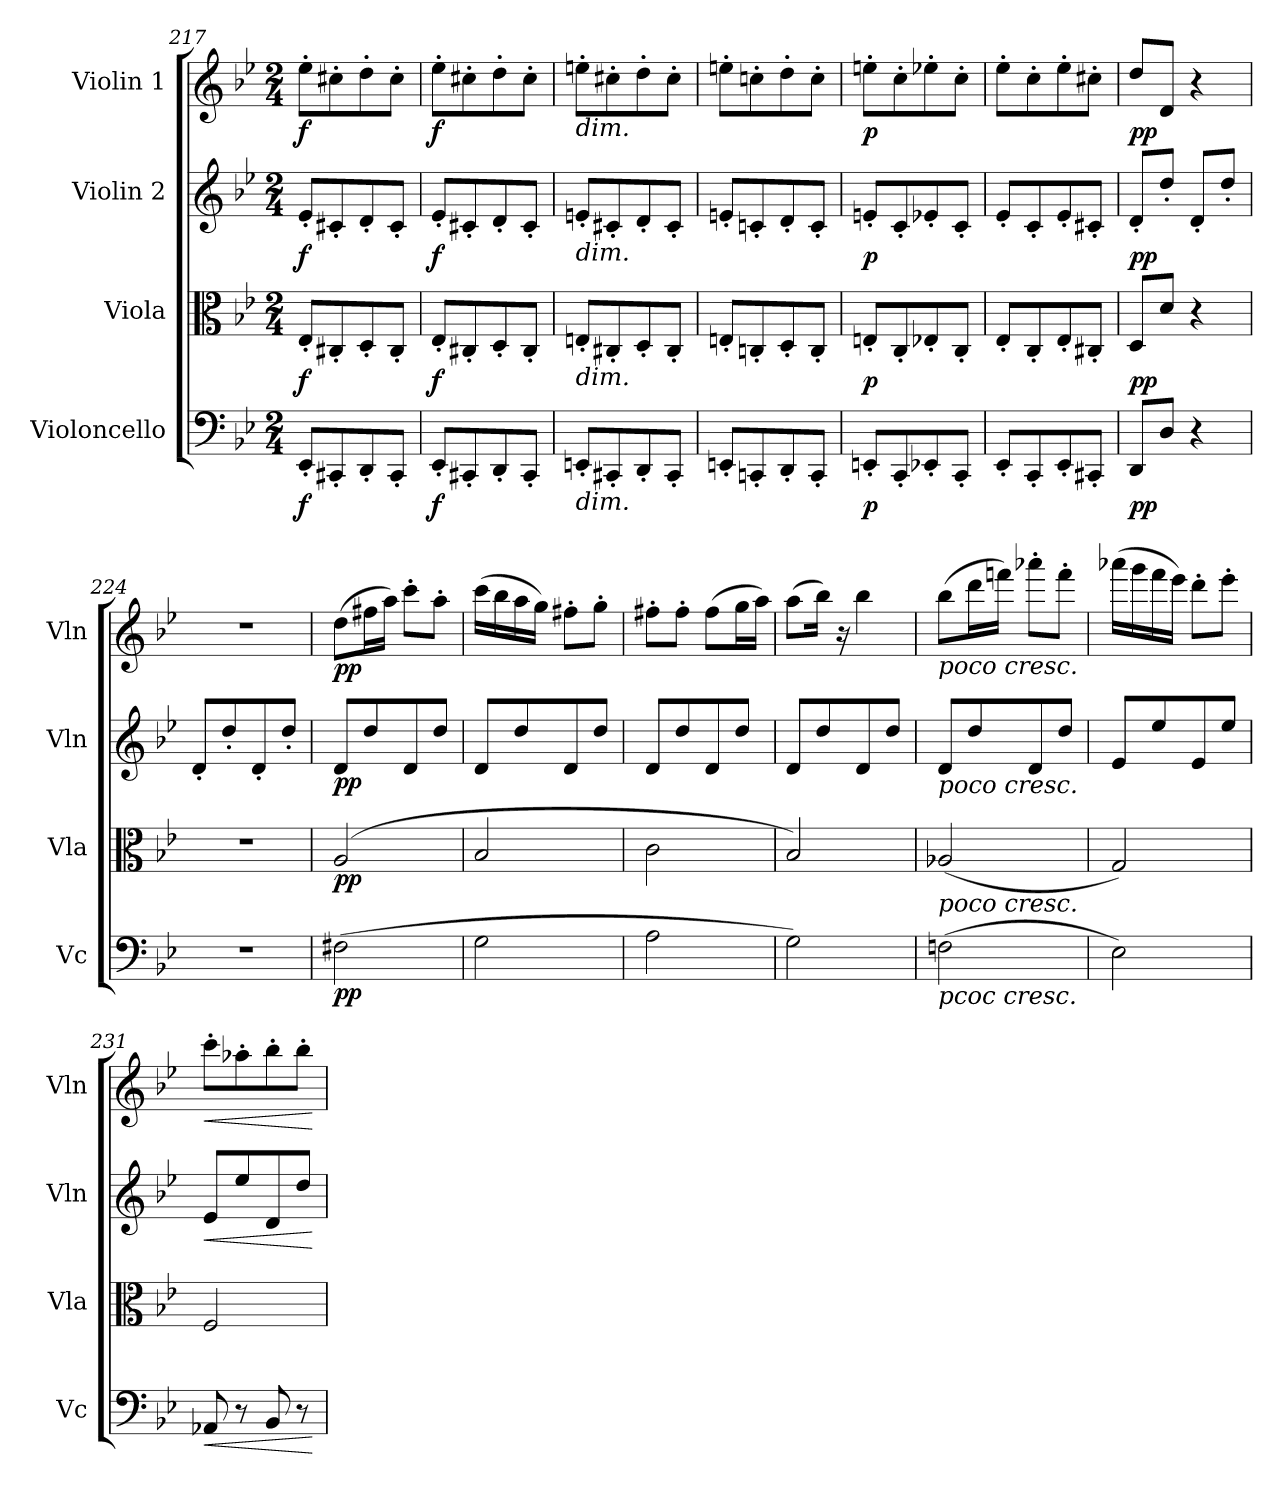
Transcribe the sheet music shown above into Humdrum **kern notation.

**kern	**dynam	**kern	**dynam	**kern	**dynam	**kern	**dynam
*part4	*part4	*part3	*part3	*part2	*part2	*part1	*part1
*staff4	*staff4	*staff3	*staff3	*staff2	*staff2	*staff1	*staff1
*I"Violoncello	*	*I"Viola	*	*I"Violin 2	*	*I"Violin 1	*
*I'Vc	*	*I'Vla	*	*I'Vln	*	*I'Vln	*
*clefF4	*	*clefC3	*	*clefG2	*	*clefG2	*
*k[b-e-]	*	*k[b-e-]	*	*k[b-e-]	*	*k[b-e-]	*
*M2/4	*	*M2/4	*	*M2/4	*	*M2/4	*
=217	=217	=217	=217	=217	=217	=217	=217
!	!LO:DY:b	!	!LO:DY:b	!	!LO:DY:b	!	!LO:DY:b
8EE-'/L	f	8E-'/L	f	8e-'/L	f	8ee-'\L	f
8CC#X'/	.	8C#X'/	.	8c#X'/	.	8cc#X'\	.
8DD'/	.	8D'/	.	8d'/	.	8dd'\	.
8CC#'/J	.	8C#'/J	.	8c#'/J	.	8cc#'\J	.
=218	=218	=218	=218	=218	=218	=218	=218
!	!LO:DY:b	!	!LO:DY:b	!	!LO:DY:b	!	!LO:DY:b
8EE-'/L	f	8E-'/L	f	8e-'/L	f	8ee-'\L	f
8CC#X'/	.	8C#X'/	.	8c#X'/	.	8cc#X'\	.
8DD'/	.	8D'/	.	8d'/	.	8dd'\	.
8CC#'/J	.	8C#'/J	.	8c#'/J	.	8cc#'\J	.
!!LO:LB:g=z
=219	=219	=219	=219	=219	=219	=219	=219
!	!	!	!	!	!	!LO:TX:b:i:t=dim.	!
!	!	!	!	!LO:TX:b:i:t=dim.	!	!	!
!	!	!LO:TX:b:i:t=dim.	!	!	!	!	!
!LO:TX:b:i:t=dim.	!	!	!	!	!	!	!
8EEn'/L	.	8En'/L	.	8en'/L	.	8een'\L	.
8CC#X'/	.	8C#X'/	.	8c#X'/	.	8cc#X'\	.
8DD'/	.	8D'/	.	8d'/	.	8dd'\	.
8CC#'/J	.	8C#'/J	.	8c#'/J	.	8cc#'\J	.
=220	=220	=220	=220	=220	=220	=220	=220
8EEn'/L	.	8En'/L	.	8en'/L	.	8een'\L	.
8CCn'/	.	8Cn'/	.	8cn'/	.	8ccn'\	.
8DD'/	.	8D'/	.	8d'/	.	8dd'\	.
8CC'/J	.	8C'/J	.	8c'/J	.	8cc'\J	.
=221	=221	=221	=221	=221	=221	=221	=221
!	!LO:DY:b	!	!LO:DY:b	!	!LO:DY:b	!	!LO:DY:b
8EEn'/L	p	8En'/L	p	8en'/L	p	8een'\L	p
8CC'/	.	8C'/	.	8c'/	.	8cc'\	.
8EE-X'/	.	8E-X'/	.	8e-X'/	.	8ee-X'\	.
8CC'/J	.	8C'/J	.	8c'/J	.	8cc'\J	.
=222	=222	=222	=222	=222	=222	=222	=222
!	!LO:DY:b	!	!	!	!	!	!
!	!LO:DY:n=1:b	!	!LO:DY:b	!	!	!	!
!	!	!	!LO:DY:n=1:b	!	!LO:DY:b	!	!
!	!	!	!	!	!LO:DY:n=1:b	!	!LO:DY:b
!	!	!	!	!	!	!	!LO:DY:n=1:b
8EE-'/L	other-dynamics p	8E-'/L	other-dynamics p	8e-'/L	other-dynamics p	8ee-'\L	other-dynamics p
8CC'/	.	8C'/	.	8c'/	.	8cc'\	.
8EE-'/	.	8E-'/	.	8e-'/	.	8ee-'\	.
8CC#X'/J	.	8C#X'/J	.	8c#X'/J	.	8cc#X'\J	.
=223	=223	=223	=223	=223	=223	=223	=223
!	!LO:DY:b	!	!LO:DY:b	!	!LO:DY:b	!	!LO:DY:b
8DD/L	pp	8D/L	pp	8d'/L	pp	8dd/L	pp
8D/J	.	8d/J	.	8dd'/J	.	8d/J	.
4r	.	4r	.	8d'/L	.	4r	.
.	.	.	.	8dd'/J	.	.	.
=224	=224	=224	=224	=224	=224	=224	=224
2r	.	2r	.	8d'/L	.	2r	.
.	.	.	.	8dd'/	.	.	.
.	.	.	.	8d'/	.	.	.
.	.	.	.	8dd'/J	.	.	.
=225	=225	=225	=225	=225	=225	=225	=225
!	!LO:DY:b	!	!LO:DY:b	!	!LO:DY:b	!	!LO:DY:b
(2F#X\	pp	(2A/	pp	8d/L	pp	(8dd\L	pp
.	.	.	.	8dd/	.	16ff#X\L	.
.	.	.	.	.	.	16aa\JJ)	.
.	.	.	.	8d/	.	8ccc'\L	.
.	.	.	.	8dd/J	.	8aa'\J	.
=226	=226	=226	=226	=226	=226	=226	=226
2G\	.	2B-/	.	8d/L	.	(16ccc\LL	.
.	.	.	.	.	.	16bb-\	.
.	.	.	.	8dd/	.	16aa\	.
.	.	.	.	.	.	16gg\JJ)	.
.	.	.	.	8d/	.	8ff#X'\L	.
.	.	.	.	8dd/J	.	8gg'\J	.
!!LO:PB:g=z
=227	=227	=227	=227	=227	=227	=227	=227
2A\	.	2c\	.	8d/L	.	8ff#X'\L	.
.	.	.	.	8dd/	.	8ff#'\J	.
.	.	.	.	8d/	.	(8ff#\L	.
.	.	.	.	8dd/J	.	16gg\L	.
.	.	.	.	.	.	16aa\JJ)	.
!!LO:LB:g=z
=228	=228	=228	=228	=228	=228	=228	=228
2G\)	.	2B-/)	.	8d/L	.	(8aa\L	.
.	.	.	.	8dd/	.	16bb-\Jk)	.
.	.	.	.	.	.	16r	.
.	.	.	.	8d/	.	4bb-\	.
.	.	.	.	8dd/J	.	.	.
=229	=229	=229	=229	=229	=229	=229	=229
!	!	!	!	!	!	!LO:TX:b:i:t=poco cresc.	!
!	!	!	!	!LO:TX:b:i:t=poco cresc.	!	!	!
!	!	!LO:TX:b:i:t=poco cresc.	!	!	!	!	!
!LO:TX:b:i:t=pcoc cresc.	!	!	!	!	!	!	!
(2Fn\	.	(2A-X/	.	8d/L	.	(8bb-\L	.
.	.	.	.	8dd/	.	16ddd\L	.
.	.	.	.	.	.	16fffn\JJ)	.
.	.	.	.	8d/	.	8aaa-X'\L	.
.	.	.	.	8dd/J	.	8fff'\J	.
=230	=230	=230	=230	=230	=230	=230	=230
2E-\)	.	2G/)	.	8e-/L	.	(16aaa-X\LL	.
.	.	.	.	.	.	16ggg\	.
.	.	.	.	8ee-/	.	16fff\	.
.	.	.	.	.	.	16eee-\JJ)	.
.	.	.	.	8e-/	.	8ddd'\L	.
.	.	.	.	8ee-/J	.	8eee-'\J	.
=231	=231	=231	=231	=231	=231	=231	=231
!	!LO:HP:b	!	!	!	!LO:HP:b	!	!LO:HP:b
*	*	*^	*	*	*	*	*
8AA-X/	<	2F/	4ryy	.	8e-/L	<	8ccc'\L	<
8r	.	.	.	.	8ee-/	.	8aa-X'\	.
8BB-/	.	.	4ryy	.	8d/	.	8bb-'\	.
8r	.	.	.	.	8dd/J	.	8bb-'\J	.
*	*	*v	*v	*	*	*	*	*
.	[	.	.	.	[	.	[
=	=	=	=	=	=	=	=
*-	*-	*-	*-	*-	*-	*-	*-
